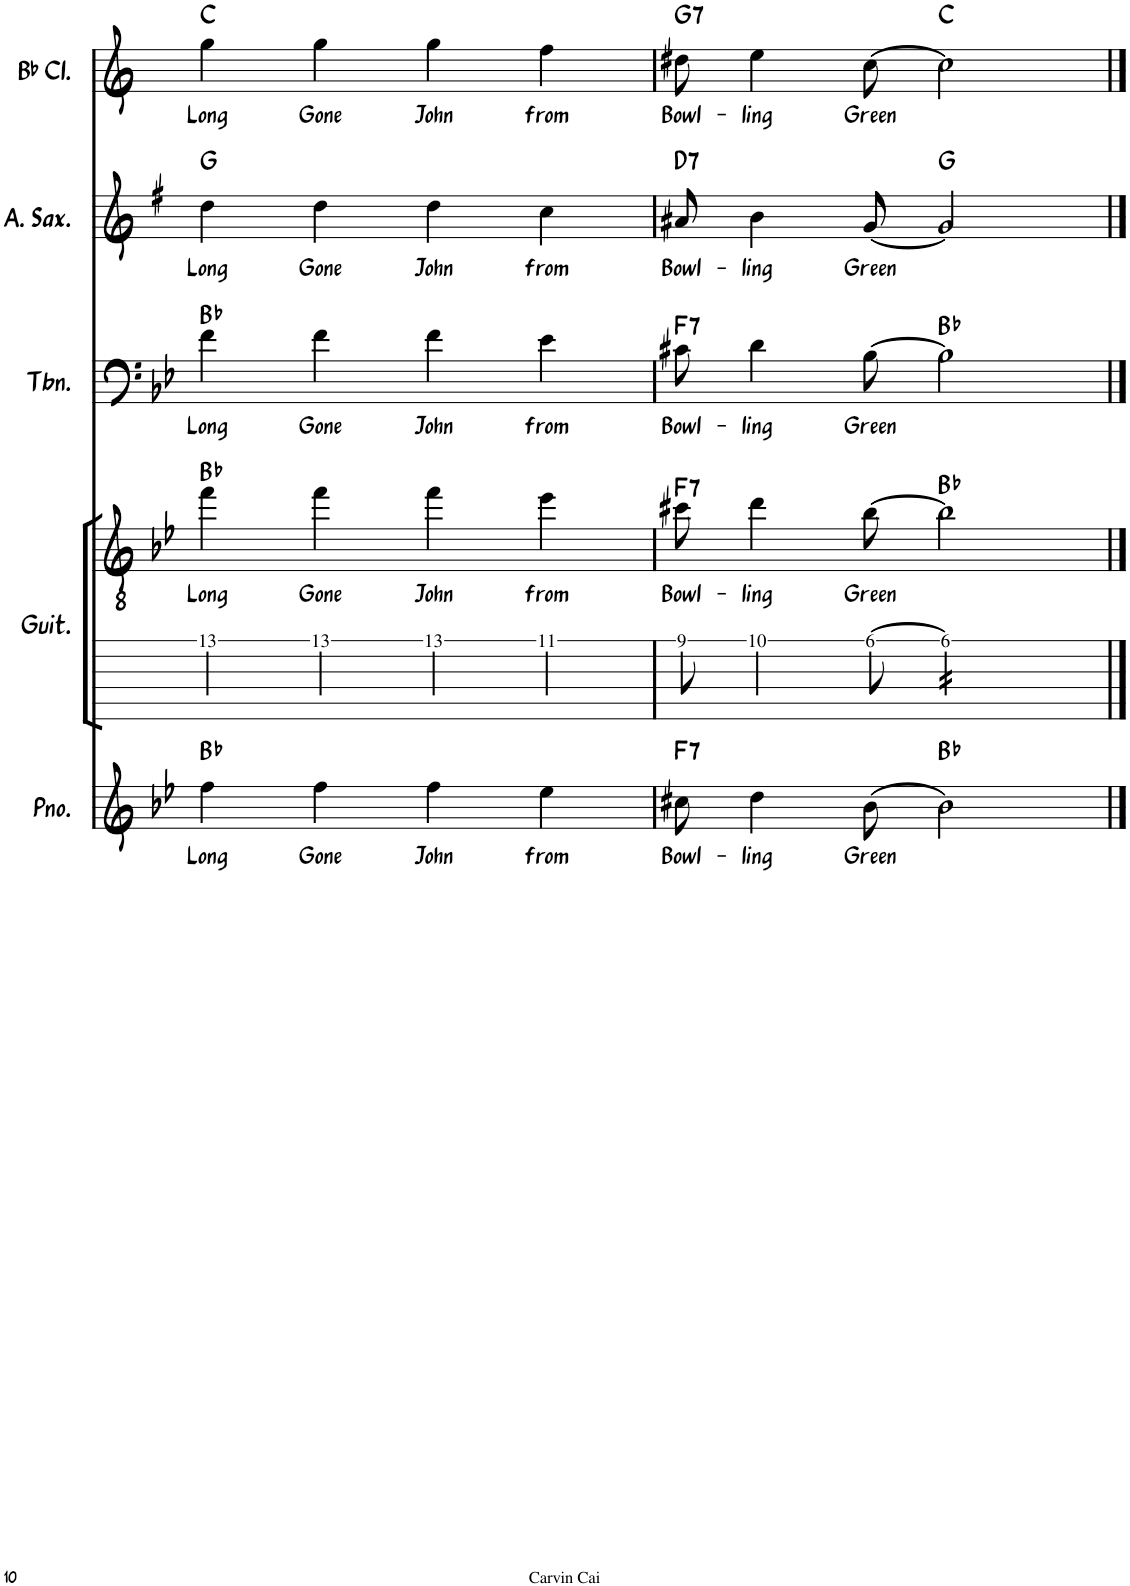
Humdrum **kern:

**kern	**text	**harte	**kern	**kern	**text	**harte	**kern	**text	**harte	**kern	**text	**harte	**kern	**text	**harte
*part5	*part5	*part5	*part4	*part4	*part4	*part4	*part3	*part3	*part3	*part2	*part2	*part2	*part1	*part1	*part1
*staff6	*staff6	*	*staff5	*staff4	*staff4	*	*staff3	*staff3	*	*staff2	*staff2	*	*staff1	*staff1	*
*I"钢琴	*	*	*I"原音吉他	*	*	*	*I"长号	*	*	*I"中音萨克斯	*	*	*I"降B调单簧管	*	*
!!LO:PB:g=z
*clefG2	*	*	*	*clefGv2	*	*	*clefF4	*	*	*clefG2	*	*	*clefG2	*	*
*	*	*	*	*	*	*	*	*	*	*Trd5c9	*	*	*Trd1c2	*	*
*k[b-e-]	*	*	*k[b-e-]	*k[b-e-]	*	*	*k[b-e-]	*	*	*k[f#]	*	*	*k[]	*	*
*M4/4	*	*	*M4/4	*M4/4	*	*	*M4/4	*	*	*M4/4	*	*	*M4/4	*	*
=39	=39	=39	=39	=39	=39	=39	=39	=39	=39	=39	=39	=39	=39	=39	=39
!	!LO:LY:b	!	!	!	!LO:LY:b	!	!	!LO:LY:b	!	!	!LO:LY:b	!	!	!LO:LY:b	!
4ff\	Long	Bb:maj	4ff\	4ff\	Long	Bb:maj	4f\	Long	Bb:maj	4dd\	Long	G:maj	4gg\	Long	C:maj
!	!LO:LY:b	!	!	!	!LO:LY:b	!	!	!LO:LY:b	!	!	!LO:LY:b	!	!	!LO:LY:b	!
4ff\	Gone	.	4ff\	4ff\	Gone	.	4f\	Gone	.	4dd\	Gone	.	4gg\	Gone	.
!	!LO:LY:b	!	!	!	!LO:LY:b	!	!	!LO:LY:b	!	!	!LO:LY:b	!	!	!LO:LY:b	!
4ff\	John	.	4ff\	4ff\	John	.	4f\	John	.	4dd\	John	.	4gg\	John	.
!	!LO:LY:b	!	!	!	!LO:LY:b	!	!	!LO:LY:b	!	!	!LO:LY:b	!	!	!LO:LY:b	!
4ee-\	from	.	4ee-\	4ee-\	from	.	4e-\	from	.	4cc\	from	.	4ff\	from	.
=40	=40	=40	=40	=40	=40	=40	=40	=40	=40	=40	=40	=40	=40	=40	=40
!	!LO:LY:b	!LO:H:kt=7	!	!	!LO:LY:b	!LO:H:kt=7	!	!LO:LY:b	!LO:H:kt=7	!	!LO:LY:b	!LO:H:kt=7	!	!LO:LY:b	!LO:H:kt=7
8cc#X\	Bowl-	F:7	8cc#X\	8cc#X\	Bowl-	F:7	8c#X\	Bowl-	F:7	8a#X/	Bowl-	D:7	8dd#X\	Bowl-	G:7
!	!LO:LY:b	!	!	!	!LO:LY:b	!	!	!LO:LY:b	!	!	!LO:LY:b	!	!	!LO:LY:b	!
4dd\	-ling	.	4dd\	4dd\	-ling	.	4d\	-ling	.	4b\	-ling	.	4ee\	-ling	.
!	!LO:LY:b	!	!	!	!LO:LY:b	!	!	!LO:LY:b	!	!	!LO:LY:b	!	!	!LO:LY:b	!
[8b-\	Green	.	[8b-\	[8b-\	Green	.	[8B-\	Green	.	[8g/	Green	.	[8cc\	Green	.
2b-\]	.	Bb:maj	2b-\]	2b-\]	.	Bb:maj	2B-\]	.	Bb:maj	2g/]	.	G:maj	2cc\]	.	C:maj
==	==	==	==	==	==	==	==	==	==	==	==	==	==	==	==
*-	*-	*-	*-	*-	*-	*-	*-	*-	*-	*-	*-	*-	*-	*-	*-
